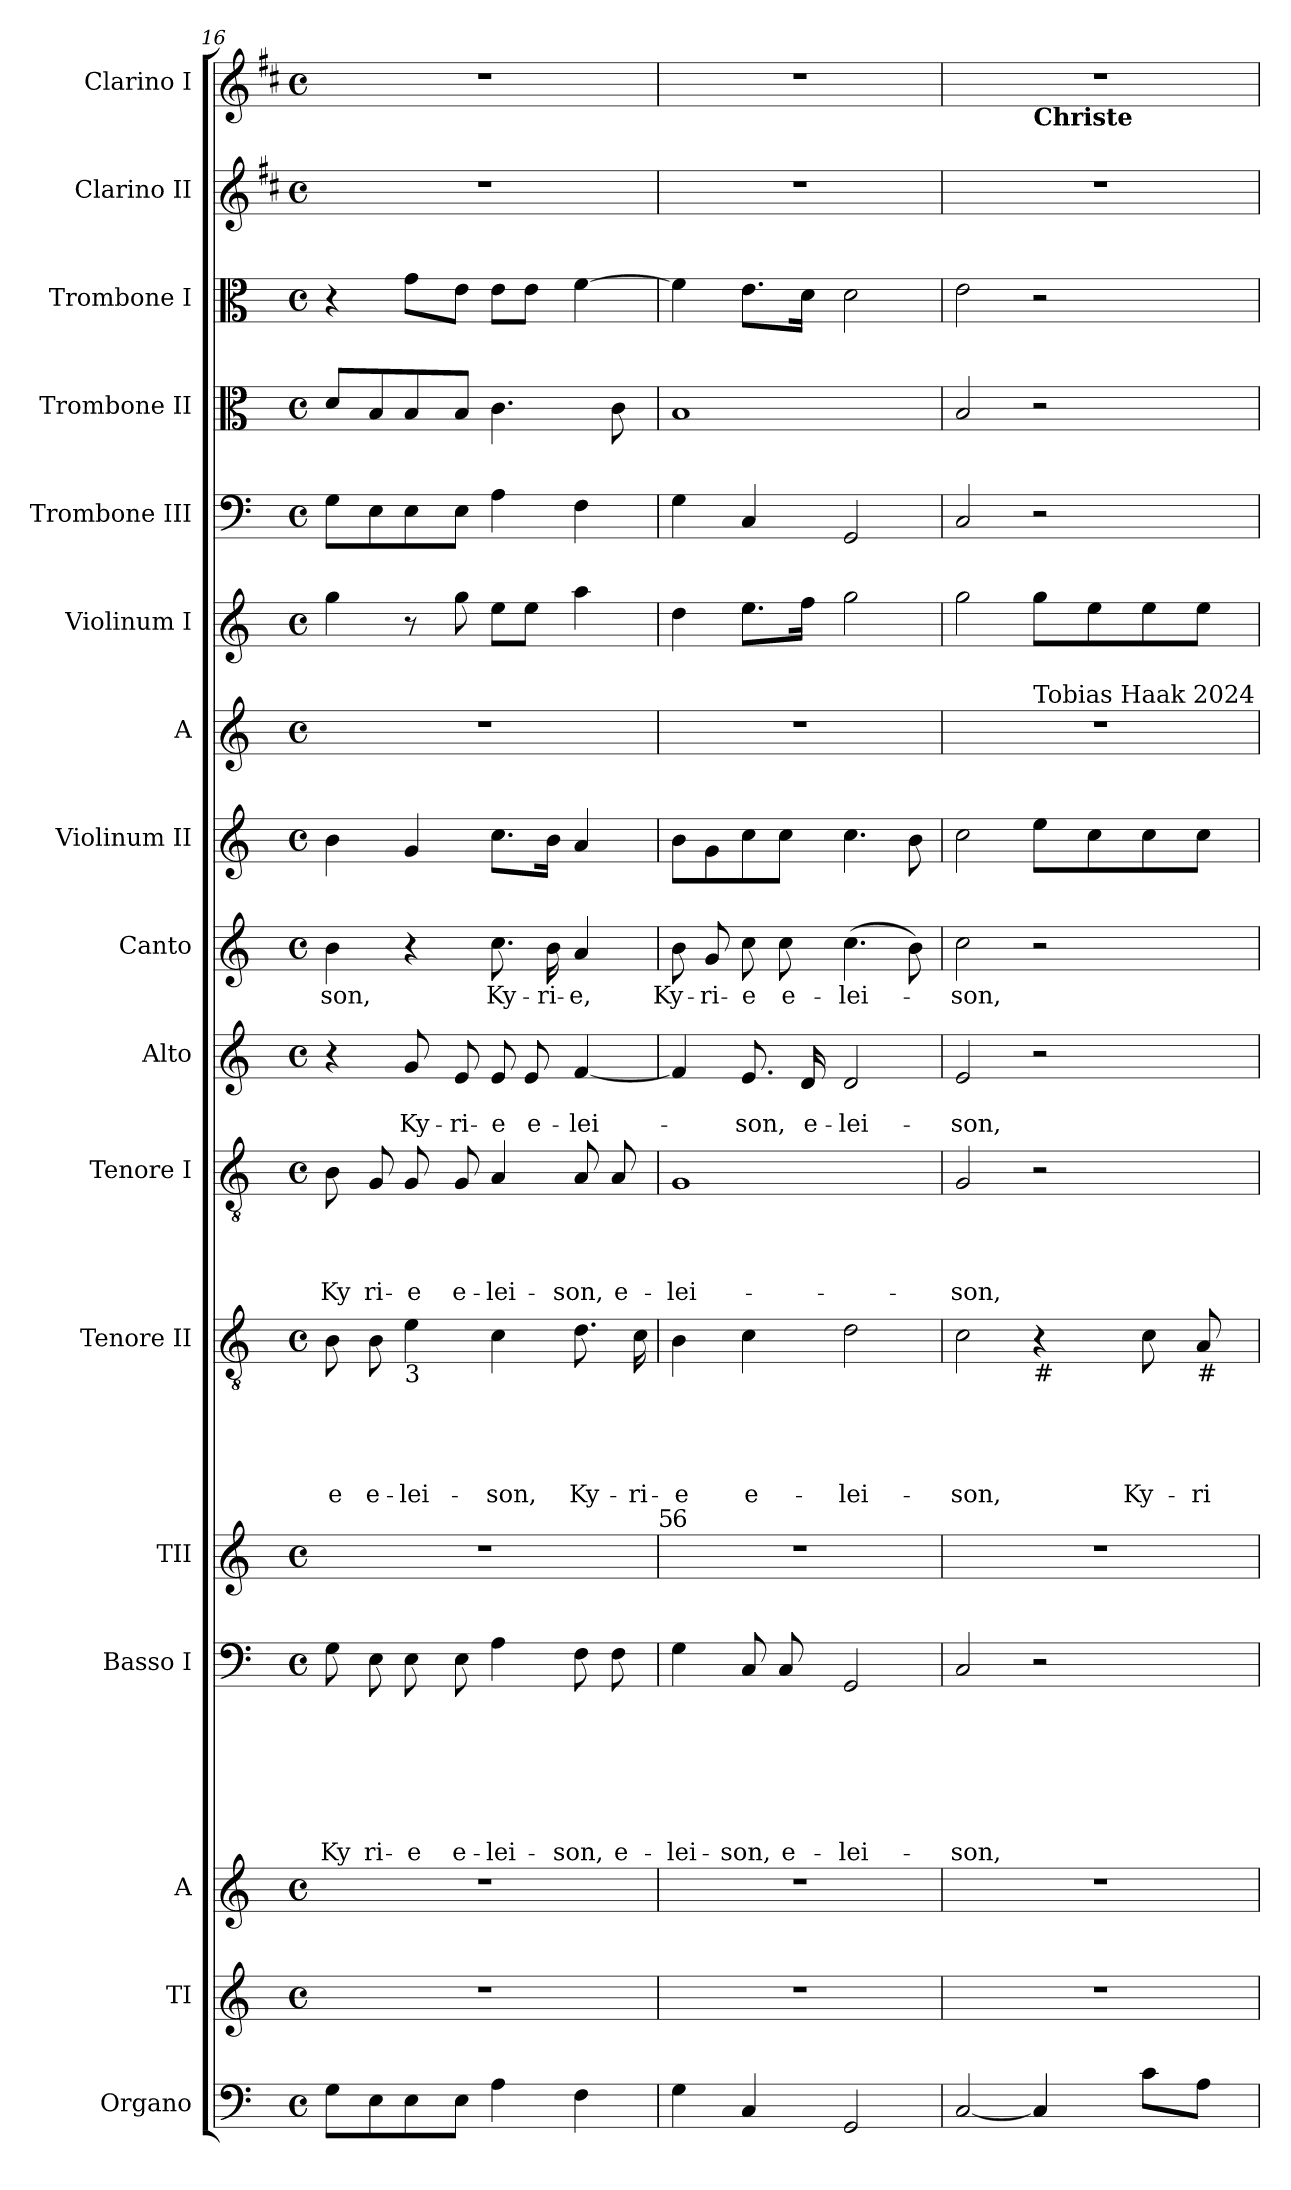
**kern	**kern	**kern	**kern	**text	**text	**text	**text	**text	**text	**text	**kern	**kern	**text	**text	**text	**text	**text	**kern	**text	**text	**text	**text	**kern	**text	**text	**kern	**text	**kern	**kern	**kern	**kern	**kern	**kern	**kern	**kern
*part17	*part16	*part15	*part14	*part14	*part14	*part14	*part14	*part14	*part14	*part14	*part13	*part12	*part12	*part12	*part12	*part12	*part12	*part11	*part11	*part11	*part11	*part11	*part10	*part10	*part10	*part9	*part9	*part8	*part7	*part6	*part5	*part4	*part3	*part2	*part1
*staff17	*staff16	*staff15	*staff14	*staff14	*staff14	*staff14	*staff14	*staff14	*staff14	*staff14	*staff13	*staff12	*staff12	*staff12	*staff12	*staff12	*staff12	*staff11	*staff11	*staff11	*staff11	*staff11	*staff10	*staff10	*staff10	*staff9	*staff9	*staff8	*staff7	*staff6	*staff5	*staff4	*staff3	*staff2	*staff1
*I"Organo	*I"TI	*I"A	*I"Basso I	*	*	*	*	*	*	*	*I"TII	*I"Tenore II	*	*	*	*	*	*I"Tenore I	*	*	*	*	*I"Alto	*	*	*I"Canto	*	*I"Violinum II	*I"A	*I"Violinum I	*I"Trombone III	*I"Trombone II	*I"Trombone I	*I"Clarino II	*I"Clarino I
*I'O	*I'TI	*I'A	*I'B I	*	*	*	*	*	*	*	*I'TII	*I'TII	*	*	*	*	*	*I'TI	*	*	*	*	*I'A	*	*	*I'C	*	*I'V II	*I'A	*I'V I	*I'Trb III	*I'Trb II	*I'Trb I	*I'Cla II	*I'Cla I
*clefF4	*clefG2	*clefG2	*clefF4	*	*	*	*	*	*	*	*clefG2	*clefGv2	*	*	*	*	*	*clefGv2	*	*	*	*	*clefG2	*	*	*clefG2	*	*clefG2	*clefG2	*clefG2	*clefF4	*clefC3	*clefC3	*clefG2	*clefG2
*	*	*	*	*	*	*	*	*	*	*	*	*	*	*	*	*	*	*	*	*	*	*	*	*	*	*	*	*	*	*	*	*	*	*ITrd1c2	*ITrd1c2
*k[]	*k[]	*k[]	*k[]	*	*	*	*	*	*	*	*k[]	*k[]	*	*	*	*	*	*k[]	*	*	*	*	*k[]	*	*	*k[]	*	*k[]	*k[]	*k[]	*k[]	*k[]	*k[]	*k[]	*k[]
*C:	*C:	*C:	*C:	*	*	*	*	*	*	*	*C:	*C:	*	*	*	*	*	*C:	*	*	*	*	*C:	*	*	*C:	*	*C:	*C:	*C:	*C:	*C:	*C:	*C:	*C:
*M4/4	*M4/4	*M4/4	*M4/4	*	*	*	*	*	*	*	*M4/4	*M4/4	*	*	*	*	*	*M4/4	*	*	*	*	*M4/4	*	*	*M4/4	*	*M4/4	*M4/4	*M4/4	*M4/4	*M4/4	*M4/4	*M4/4	*M4/4
*met(c)	*met(c)	*met(c)	*met(c)	*	*	*	*	*	*	*	*met(c)	*met(c)	*	*	*	*	*	*met(c)	*	*	*	*	*met(c)	*	*	*met(c)	*	*met(c)	*met(c)	*met(c)	*met(c)	*met(c)	*met(c)	*met(c)	*met(c)
=16	=16	=16	=16	=16	=16	=16	=16	=16	=16	=16	=16	=16	=16	=16	=16	=16	=16	=16	=16	=16	=16	=16	=16	=16	=16	=16	=16	=16	=16	=16	=16	=16	=16	=16	=16
!	!	!	!	!	!	!	!	!	!	!LO:LY:b	!	!	!	!	!	!	!LO:LY:b	!	!	!	!	!LO:LY:b	!	!	!	!	!LO:LY:b	!	!	!	!	!	!	!	!
8G\L	1r	1r	8G\	.	.	.	.	.	.	-Ky	1r	8B\	.	.	.	.	-e	8B\	.	.	.	-Ky	4r	.	.	4b\	-son,	4b\	1r	4gg\	8G\L	8d/L	4r	1r	1r
!	!	!	!	!	!	!	!	!	!	!LO:LY:b	!	!	!	!	!	!	!LO:LY:b	!	!	!	!	!LO:LY:b	!	!	!	!	!	!	!	!	!	!	!	!	!
8E\	.	.	8E\	.	.	.	.	.	.	ri-	.	8B\	.	.	.	.	e-	8G/	.	.	.	ri-	.	.	.	.	.	.	.	.	8E\	8B/	.	.	.
!	!	!	!	!	!	!	!	!	!	!	!	!LO:TX:b:t=3	!	!	!	!	!	!	!	!	!	!	!	!	!	!	!	!	!	!	!	!	!	!	!
!	!	!	!	!	!	!	!	!	!	!LO:LY:b	!	!	!	!	!	!	!LO:LY:b	!	!	!	!	!LO:LY:b	!	!	!LO:LY:b	!	!	!	!	!	!	!	!	!	!
8E\	.	.	8E\	.	.	.	.	.	.	-e	.	4e\	.	.	.	.	-lei-	8G/	.	.	.	-e	8g/	.	Ky-	4r	.	4g/	.	8r	8E\	8B/	8g\L	.	.
!	!	!	!	!	!	!	!	!	!	!LO:LY:b	!	!	!	!	!	!	!	!	!	!	!	!LO:LY:b	!	!	!LO:LY:b	!	!	!	!	!	!	!	!	!	!
8E\J	.	.	8E\	.	.	.	.	.	.	e-	.	.	.	.	.	.	.	8G/	.	.	.	e-	8e/	.	-ri-	.	.	.	.	8gg\	8E\J	8B/J	8e\J	.	.
!	!	!	!	!	!	!	!	!	!	!LO:LY:b	!	!	!	!	!	!	!LO:LY:b	!	!	!	!	!LO:LY:b	!	!	!LO:LY:b	!	!LO:LY:b	!	!	!	!	!	!	!	!
4A\	.	.	4A\	.	.	.	.	.	.	-lei-	.	4c\	.	.	.	.	-son,	4A/	.	.	.	-lei-	8e/	.	-e	8.cc\	Ky-	8.cc\L	.	8ee\L	4A\	4.c\	8e\L	.	.
!	!	!	!	!	!	!	!	!	!	!	!	!	!	!	!	!	!	!	!	!	!	!	!	!	!LO:LY:b	!	!	!	!	!	!	!	!	!	!
.	.	.	.	.	.	.	.	.	.	.	.	.	.	.	.	.	.	.	.	.	.	.	8e/	.	e-	.	.	.	.	8ee\J	.	.	8e\J	.	.
!	!	!	!	!	!	!	!	!	!	!	!	!	!	!	!	!	!	!	!	!	!	!	!	!	!	!	!LO:LY:b	!	!	!	!	!	!	!	!
.	.	.	.	.	.	.	.	.	.	.	.	.	.	.	.	.	.	.	.	.	.	.	.	.	.	16b\	-ri-	16b\Jk	.	.	.	.	.	.	.
!	!	!	!	!	!	!	!	!	!	!LO:LY:b	!	!	!	!	!	!	!LO:LY:b	!	!	!	!	!LO:LY:b	!	!	!LO:LY:b	!	!LO:LY:b	!	!	!	!	!	!	!	!
4F>\	.	.	8F\	.	.	.	.	.	.	-son,	.	8.d\	.	.	.	.	Ky-	8A/	.	.	.	-son,	[<4f/	.	-lei-	4a/	-e,	4a/	.	4aa\	4F\	.	[>4f\	.	.
!	!	!	!	!	!	!	!	!	!	!LO:LY:b	!	!	!	!	!	!	!	!	!	!	!	!LO:LY:b	!	!	!	!	!	!	!	!	!	!	!	!	!
.	.	.	8F\	.	.	.	.	.	.	e-	.	.	.	.	.	.	.	8A/	.	.	.	e-	.	.	.	.	.	.	.	.	.	8c\	.	.	.
!	!	!	!	!	!	!	!	!	!	!	!	!	!	!	!	!	!LO:LY:b	!	!	!	!	!	!	!	!	!	!	!	!	!	!	!	!	!	!
.	.	.	.	.	.	.	.	.	.	.	.	16c\	.	.	.	.	-ri-	.	.	.	.	.	.	.	.	.	.	.	.	.	.	.	.	.	.
!	!	!	!	!	!	!	!	!	!	!	!LO:TX:a:t=5	!	!	!	!	!	!	!	!	!	!	!	!	!	!	!	!	!	!	!	!	!	!	!	!
!!LO:PB:g=z
=17	=17	=17	=17	=17	=17	=17	=17	=17	=17	=17	=17	=17	=17	=17	=17	=17	=17	=17	=17	=17	=17	=17	=17	=17	=17	=17	=17	=17	=17	=17	=17	=17	=17	=17	=17
!	!	!	!	!	!	!	!	!	!	!	!LO:TX:a:t=6	!	!	!	!	!	!	!	!	!	!	!	!	!	!	!	!	!	!	!	!	!	!	!	!
!	!	!	!	!	!	!	!	!	!	!LO:LY:b	!	!	!	!	!	!	!LO:LY:b	!	!	!	!	!LO:LY:b	!	!	!	!	!LO:LY:b	!	!	!	!	!	!	!	!
4G\	1r	1r	4G\	.	.	.	.	.	.	-lei-	1r	4B\	.	.	.	.	-e	1G	.	.	.	-lei-	4f/]	.	.	8b\	Ky-	8b\L	1r	4dd\	4G\	1B	4f\]	1r	1r
!	!	!	!	!	!	!	!	!	!	!	!	!	!	!	!	!	!	!	!	!	!	!	!	!	!	!	!LO:LY:b	!	!	!	!	!	!	!	!
.	.	.	.	.	.	.	.	.	.	.	.	.	.	.	.	.	.	.	.	.	.	.	.	.	.	8g/	-ri-	8g\	.	.	.	.	.	.	.
!	!	!	!	!	!	!	!	!	!	!LO:LY:b	!	!	!	!	!	!	!LO:LY:b	!	!	!	!	!	!	!	!LO:LY:b	!	!LO:LY:b	!	!	!	!	!	!	!	!
4C/	.	.	8C/	.	.	.	.	.	.	-son,	.	4c\	.	.	.	.	e-	.	.	.	.	.	8.e/	.	-son,	8cc\	-e	8cc\	.	8.ee\L	4C/	.	8.e\L	.	.
!	!	!	!	!	!	!	!	!	!	!LO:LY:b	!	!	!	!	!	!	!	!	!	!	!	!	!	!	!	!	!LO:LY:b	!	!	!	!	!	!	!	!
.	.	.	8C/	.	.	.	.	.	.	e-	.	.	.	.	.	.	.	.	.	.	.	.	.	.	.	8cc\	e-	8cc\J	.	.	.	.	.	.	.
!	!	!	!	!	!	!	!	!	!	!	!	!	!	!	!	!	!	!	!	!	!	!	!	!	!LO:LY:b	!	!	!	!	!	!	!	!	!	!
.	.	.	.	.	.	.	.	.	.	.	.	.	.	.	.	.	.	.	.	.	.	.	16d/	.	e-	.	.	.	.	16ff\Jk	.	.	16d\Jk	.	.
!	!	!	!	!	!	!	!	!	!	!LO:LY:b	!	!	!	!	!	!	!LO:LY:b	!	!	!	!	!	!	!	!LO:LY:b	!	!LO:LY:b	!	!	!	!	!	!	!	!
2GG</	.	.	2GG/	.	.	.	.	.	.	-lei-	.	2d\	.	.	.	.	-lei-	.	.	.	.	.	2d/	.	-lei-	(>4.cc\	-lei-	4.cc\	.	2gg\	2GG/	.	2d\	.	.
.	.	.	.	.	.	.	.	.	.	.	.	.	.	.	.	.	.	.	.	.	.	.	.	.	.	8b\)	.	8b\	.	.	.	.	.	.	.
=18	=18	=18	=18	=18	=18	=18	=18	=18	=18	=18	=18	=18	=18	=18	=18	=18	=18	=18	=18	=18	=18	=18	=18	=18	=18	=18	=18	=18	=18	=18	=18	=18	=18	=18	=18
!	!	!	!	!	!	!	!	!	!	!LO:LY:b	!	!	!	!	!	!	!LO:LY:b	!	!	!	!	!LO:LY:b	!	!	!LO:LY:b	!	!LO:LY:b	!	!	!	!	!	!	!	!
*	*	*	*	*	*	*	*	*	*	*	*	*	*	*	*	*	*	*	*	*	*	*	*	*	*	*	*	*	*^	*	*	*	*	*	*^
[<2C/	1r	1r	2C/	.	.	.	.	.	.	-son,	1r	2c\	.	.	.	.	-son,	2G/	.	.	.	-son,	2e/	.	-son,	2cc\	-son,	2cc\	1r	2ryy	2gg\	2C/	2B/	2e\	1r	1r	2ryy
!	!	!	!	!	!	!	!	!	!	!	!	!	!	!	!	!	!	!	!	!	!	!	!	!	!	!	!	!	!	!	!	!	!	!	!	!	!LO:TX:b:B:t=Christe
!	!	!	!	!	!	!	!	!	!	!	!	!	!	!	!	!	!	!	!	!	!	!	!	!	!	!	!	!	!	!LO:TX:a:t=Tobias Haak 2024	!	!	!	!	!	!	!
!	!	!	!	!	!	!	!	!	!	!	!	!LO:TX:b:t=#	!	!	!	!	!	!	!	!	!	!	!	!	!	!	!	!	!	!	!	!	!	!	!	!	!
4C/]	.	.	2r	.	.	.	.	.	.	.	.	4r	.	.	.	.	.	2r	.	.	.	.	2r	.	.	2r	.	8ee\L	.	2ryy	8gg\L	2r	2r	2r	.	.	2ryy
.	.	.	.	.	.	.	.	.	.	.	.	.	.	.	.	.	.	.	.	.	.	.	.	.	.	.	.	8cc\	.	.	8ee\	.	.	.	.	.	.
!	!	!	!	!	!	!	!	!	!	!	!	!	!	!	!	!	!LO:LY:b	!	!	!	!	!	!	!	!	!	!	!	!	!	!	!	!	!	!	!	!
8c\L	.	.	.	.	.	.	.	.	.	.	.	8c\	.	.	.	.	Ky-	.	.	.	.	.	.	.	.	.	.	8cc\	.	.	8ee\	.	.	.	.	.	.
!	!	!	!	!	!	!	!	!	!	!	!	!LO:TX:b:t=#	!	!	!	!	!	!	!	!	!	!	!	!	!	!	!	!	!	!	!	!	!	!	!	!	!
!	!	!	!	!	!	!	!	!	!	!	!	!	!	!	!	!	!LO:LY:b	!	!	!	!	!	!	!	!	!	!	!	!	!	!	!	!	!	!	!	!
8A\J	.	.	.	.	.	.	.	.	.	.	.	8A/	.	.	.	.	-ri-	.	.	.	.	.	.	.	.	.	.	8cc\J	.	.	8ee\J	.	.	.	.	.	.
*	*	*	*	*	*	*	*	*	*	*	*	*	*	*	*	*	*	*	*	*	*	*	*	*	*	*	*	*	*v	*v	*	*	*	*	*	*v	*v
=	=	=	=	=	=	=	=	=	=	=	=	=	=	=	=	=	=	=	=	=	=	=	=	=	=	=	=	=	=	=	=	=	=	=	=
*-	*-	*-	*-	*-	*-	*-	*-	*-	*-	*-	*-	*-	*-	*-	*-	*-	*-	*-	*-	*-	*-	*-	*-	*-	*-	*-	*-	*-	*-	*-	*-	*-	*-	*-	*-
